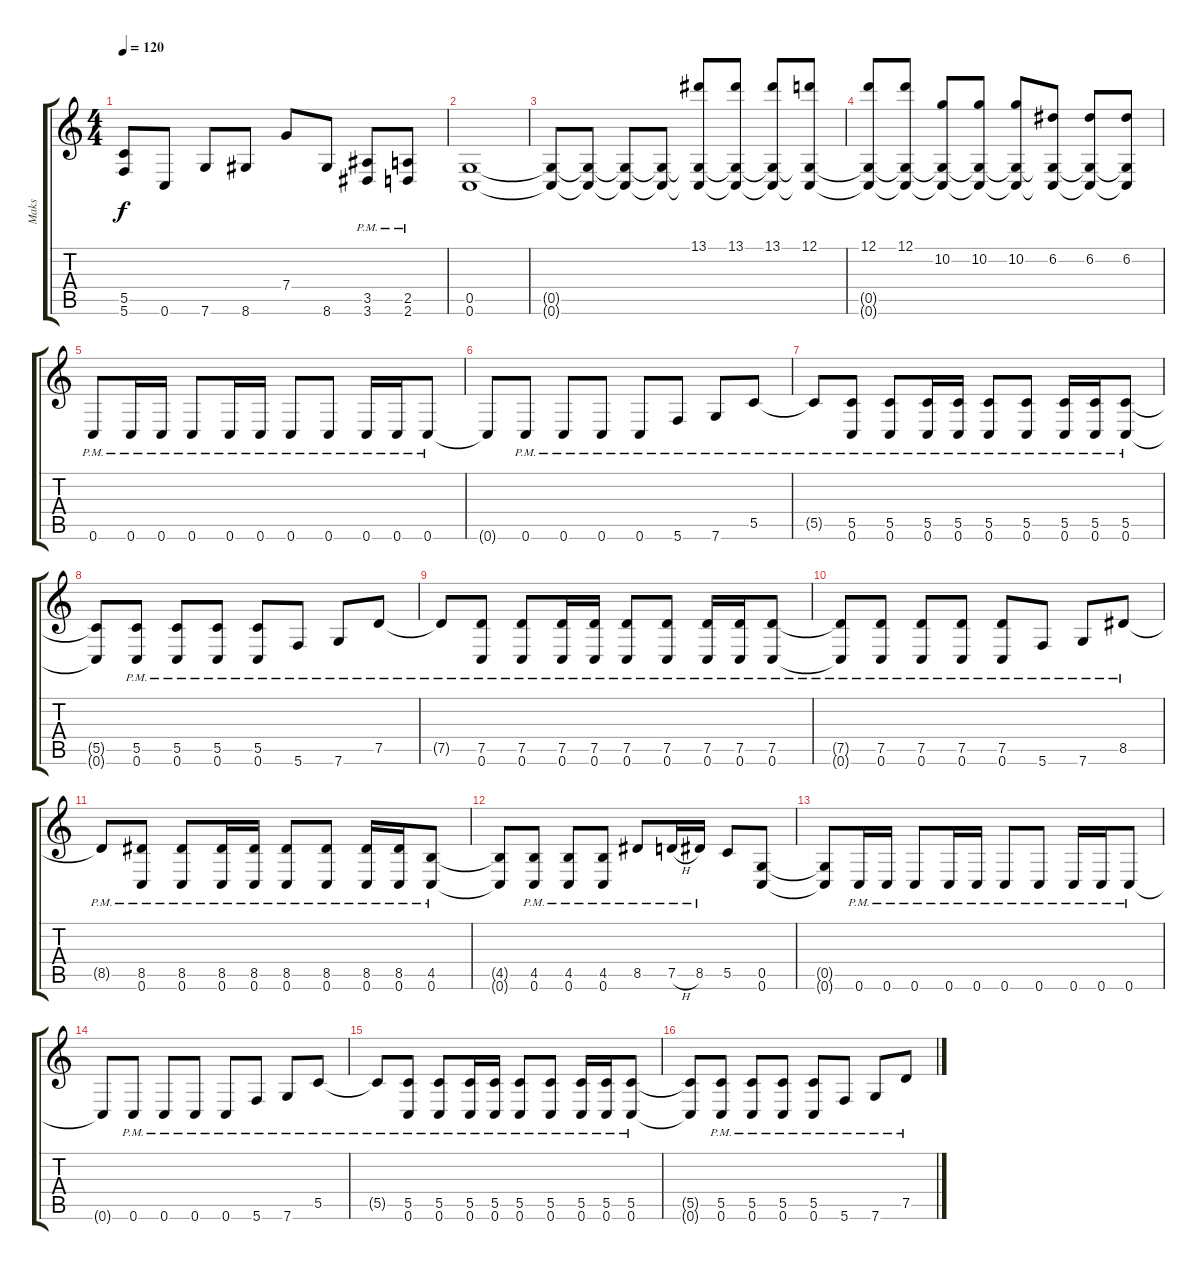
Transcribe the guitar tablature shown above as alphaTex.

\track ("Maks" "Maks") {instrument distortionguitar}
\staff {score tabs}
\tuning (D4 A3 F3 C3 G2 C2) {hide}
\ts (4 4)
\tempo 120
\clef g2
\ks c
(5.5{t} 5.6{t}).8{dy f} 0.6.8 7.6.8 8.6.8 7.4.8 8.6.8 (3.5{pm} 3.6{pm}).8 (2.5{pm} 2.6{pm}).8 |
(0.5 0.6).1 |
(0.5{t} 0.6{t}).8 (0.5{t} 0.6{t}).8 (0.5{t} 0.6{t}).8 (0.5{t} 0.6{t}).8 (13.1 0.5{t} 0.6{t}).8 (13.1 0.5{t} 0.6{t}).8 (13.1 0.5{t} 0.6{t}).8 (12.1 0.5{t} 0.6{t}).8 |
(12.1 0.5{t} 0.6{t}).8 (12.1 0.5{t} 0.6{t}).8 (10.2 0.5{t} 0.6{t}).8 (10.2 0.5{t} 0.6{t}).8 (10.2 0.5{t} 0.6{t}).8 (6.2 0.5{t} 0.6{t}).8 (6.2 0.5{t} 0.6{t}).8 (6.2 0.5{t} 0.6{t}).8 |
0.6{pm}.8 0.6{pm}.16 0.6{pm}.16 0.6{pm}.8 0.6{pm}.16 0.6{pm}.16 0.6{pm}.8 0.6{pm}.8 0.6{pm}.16 0.6{pm}.16 0.6{pm}.8 |
0.6{t}.8 0.6{pm}.8 0.6{pm}.8 0.6{pm}.8 0.6{pm}.8 5.6{pm}.8 7.6{pm}.8 5.5{pm}.8 |
5.5{pm t}.8 (5.5{pm} 0.6{pm}).8 (5.5{pm} 0.6{pm}).8 (5.5{pm} 0.6{pm}).16 (5.5{pm} 0.6{pm}).16 (5.5{pm} 0.6{pm}).8 (5.5{pm} 0.6{pm}).8 (5.5{pm} 0.6{pm}).16 (5.5{pm} 0.6{pm}).16 (5.5{pm} 0.6{pm}).8 |
(5.5{t} 0.6{t}).8 (5.5{pm} 0.6{pm}).8 (5.5{pm} 0.6{pm}).8 (5.5{pm} 0.6{pm}).8 (5.5{pm} 0.6{pm}).8 5.6{pm}.8 7.6{pm}.8 7.5{pm}.8 |
7.5{pm t}.8 (7.5{pm} 0.6{pm}).8 (7.5{pm} 0.6{pm}).8 (7.5{pm} 0.6{pm}).16 (7.5{pm} 0.6{pm}).16 (7.5{pm} 0.6{pm}).8 (7.5{pm} 0.6{pm}).8 (7.5{pm} 0.6{pm}).16 (7.5{pm} 0.6{pm}).16 (7.5{pm} 0.6{pm}).8 |
(7.5{pm t} 0.6{pm t}).8 (7.5{pm} 0.6{pm}).8 (7.5{pm} 0.6{pm}).8 (7.5{pm} 0.6{pm}).8 (7.5{pm} 0.6{pm}).8 5.6{pm}.8 7.6{pm}.8 8.5{pm}.8 |
8.5{pm t}.8 (8.5{pm} 0.6{pm}).8 (8.5{pm} 0.6{pm}).8 (8.5{pm} 0.6{pm}).16 (8.5{pm} 0.6{pm}).16 (8.5{pm} 0.6{pm}).8 (8.5{pm} 0.6{pm}).8 (8.5{pm} 0.6{pm}).16 (8.5{pm} 0.6{pm}).16 (4.5{pm} 0.6{pm}).8 |
(4.5{t} 0.6{t}).8 (4.5{pm} 0.6{pm}).8 (4.5{pm} 0.6{pm}).8 (4.5{pm} 0.6{pm}).8 8.5{pm}.8 7.5{h pm}.16 8.5{pm}.16 5.5.8 (0.5 0.6).8 |
(0.5{t} 0.6{t}).8 0.6{pm}.16 0.6{pm}.16 0.6{pm}.8 0.6{pm}.16 0.6{pm}.16 0.6{pm}.8 0.6{pm}.8 0.6{pm}.16 0.6{pm}.16 0.6{pm}.8 |
0.6{t}.8 0.6{pm}.8 0.6{pm}.8 0.6{pm}.8 0.6{pm}.8 5.6{pm}.8 7.6{pm}.8 5.5{pm}.8 |
5.5{pm t}.8 (5.5{pm} 0.6{pm}).8 (5.5{pm} 0.6{pm}).8 (5.5{pm} 0.6{pm}).16 (5.5{pm} 0.6{pm}).16 (5.5{pm} 0.6{pm}).8 (5.5{pm} 0.6{pm}).8 (5.5{pm} 0.6{pm}).16 (5.5{pm} 0.6{pm}).16 (5.5{pm} 0.6{pm}).8 |
(5.5{t} 0.6{t}).8 (5.5{pm} 0.6{pm}).8 (5.5{pm} 0.6{pm}).8 (5.5{pm} 0.6{pm}).8 (5.5{pm} 0.6{pm}).8 5.6{pm}.8 7.6{pm}.8 7.5{pm}.8
